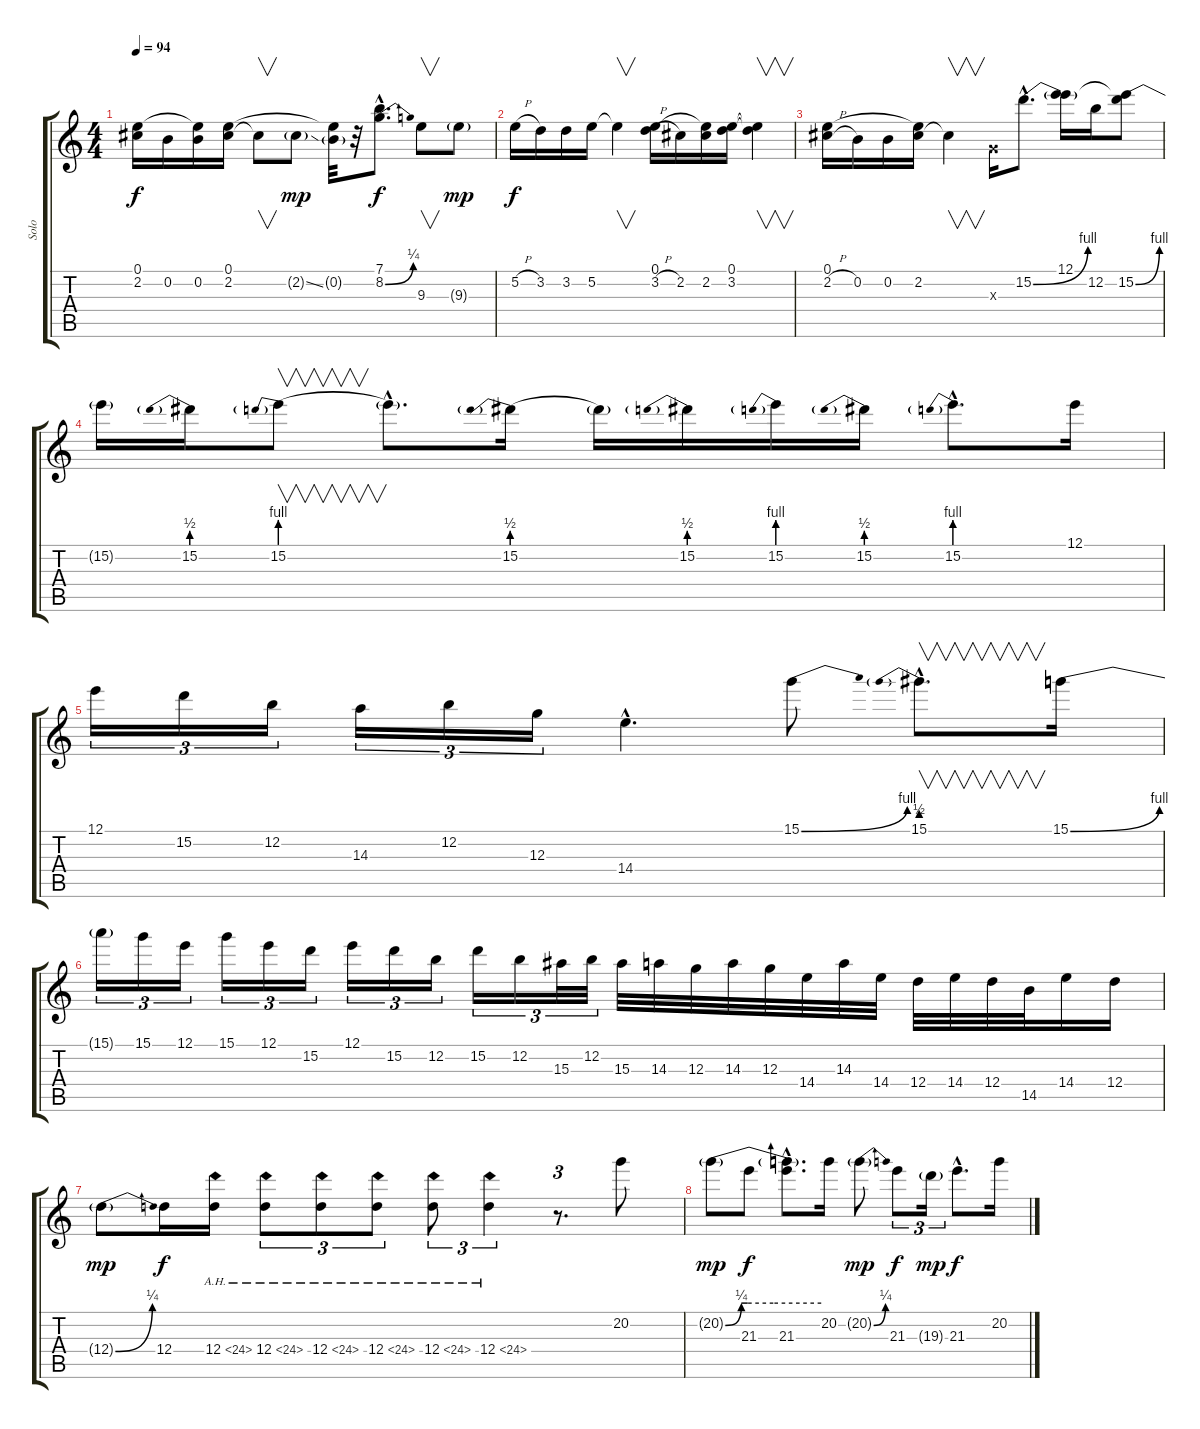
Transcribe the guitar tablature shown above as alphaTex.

\track ("Solo" "Solo") {instrument overdrivenguitar}
\staff {score tabs}
\tuning (E4 B3 G3 D3 A2 E2) {hide}
\ts (4 4)
\tempo 94
\clef g2
\ks c
(0.1 2.2).16{dy f} 0.2.16 (0.1{t} 0.2).16 (0.1 2.2).16 2.2{t}.8{v} 2.2{ss g}.8{dy mp} (0.1{t} 0.2{g}).32 r.32 (7.1{hac} 8.2{be (bend 0 0 60 1) hac}).8{d dy f} 9.3.8{v} 9.3{g}.8{dy mp} |
5.2{h}.16{dy f} 3.2.16 3.2.16 5.2.16 5.2{t}.4{v} (0.1 3.2{h}).16 2.2.16 (0.1{t} 2.2).16 (0.1 3.2).16 (0.1{t} 3.2{t}).4{v} |
(0.1 2.2{h}).16 0.2.16 0.2.16 (0.1{t} 2.2).16 2.2{t}.4{v} 0.3{x}.16 15.2{be (bend 0 0 60 4) hac}.8{d} (12.1 15.2{t}).16 12.2.16 (12.1{t} 15.2{be (bend 0 0 60 4)}).8 |
15.2{t}.16 15.2{be (prebend 0 2 60 2)}.16 15.2{be (prebend 0 4 60 4)}.8{v} 15.2{hac t}.8{d} 15.2{be (prebend 0 2 60 2)}.16 15.2{t}.16 15.2{be (prebend 0 2 60 2)}.16 15.2{be (prebend 0 4 60 4)}.16 15.2{be (prebend 0 2 60 2)}.16 15.2{be (prebend 0 4 60 4) hac}.8{d} 12.1.16 |
12.1.16{tu (3 2)} 15.2.16{tu (3 2)} 12.2.16{tu (3 2)} 14.3.16{tu (3 2)} 12.2.16{tu (3 2)} 12.3.16{tu (3 2)} 14.4{hac}.4{d} 15.1{be (bend 0 0 60 4)}.8 15.1{be (prebend 0 2 60 2) hac}.8{v d} 15.1{be (bend 0 0 60 4)}.16 |
15.1{t}.16{tu (3 2)} 15.1.16{tu (3 2)} 12.1.16{tu (3 2)} 15.1.16{tu (3 2)} 12.1.16{tu (3 2)} 15.2.16{tu (3 2)} 12.1.16{tu (3 2)} 15.2.16{tu (3 2)} 12.2.16{tu (3 2)} 15.2.16{tu (3 2)} 12.2.16{tu (3 2)} 15.3.32{tu (3 2)} 12.2.32{tu (3 2)} 15.3.32 14.3.32 12.3.32 14.3.32 12.3.32 14.4.32 14.3.32 14.4.32 12.4.32 14.4.32 12.4.32 14.5.32 14.4.16 12.4.16 |
12.4{be (bend 0 0 60 1) g}.8{dy mp} 12.4.16{dy f} 12.4{ah 12}.16 12.4{ah 12}.8{tu (3 2)} 12.4{ah 12}.8{tu (3 2)} 12.4{ah 12}.8{tu (3 2)} 12.4{ah 12}.8{tu (3 2)} 12.4{ah 12}.4{tu (3 2)} r.8{d tu (3 2)} 20.2.8 |
20.2{be (custom 0 0 10 1 14 1 30 1 60 1) g}.8{dy mp} 21.3.8{dy f} (20.2{hac t} 21.3{hac}).8{d} 20.2.16 20.2{be (bend 0 0 60 1) g}.8{dy mp} 21.3.8{tu (3 2) dy f} 19.3{g}.16{tu (3 2) dy mp} 21.3{hac}.8{d dy f} 20.2.16
